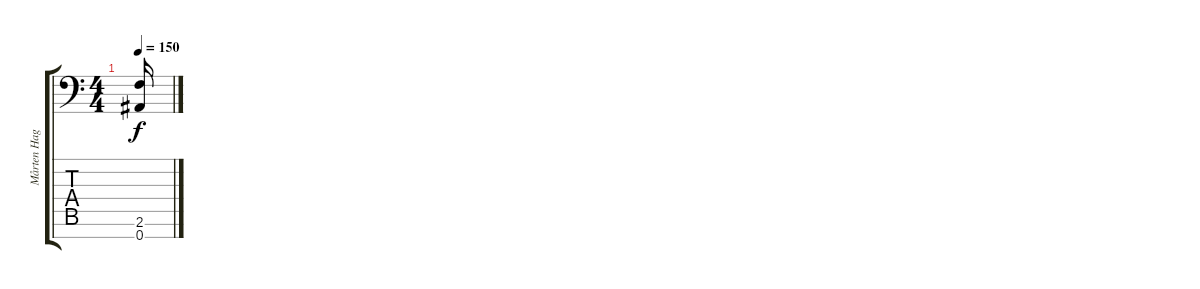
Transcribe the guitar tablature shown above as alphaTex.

\track ("Mårten Hagström" "Mårten Hag") {instrument distortionguitar}
\staff {score tabs}
\tuning (Eb4 Bb3 Gb3 Db3 Ab2 Eb2 Bb1) {hide}
\ts (4 4)
\tempo 150
\clef f4
\ks c
(2.6 0.7).16{dy f}
